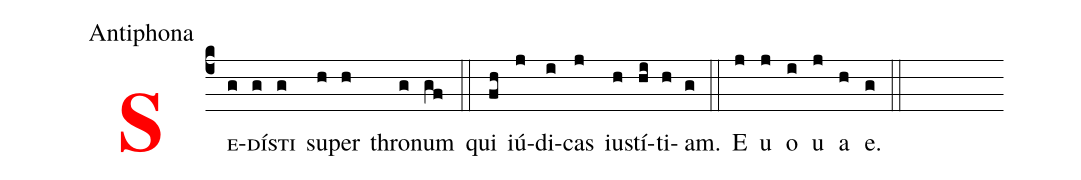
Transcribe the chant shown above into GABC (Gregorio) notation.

office-part: Antiphona;
%%
<v>\bf\textcolor{red}{S}</v><v>\sc{e}</v>(c4g)<v>\sc{dí}</v>(g)<v>\sc{sti}</v>(g)  su(h)per(h) thro(g)num(gf) (::)
qui(fh) iú(j)di(i)cas(j) iu(h)stí(hi)ti(h)am.(g)
(::) E(j) u(j) o(i) u(j) a(h) e.(g) (::)
